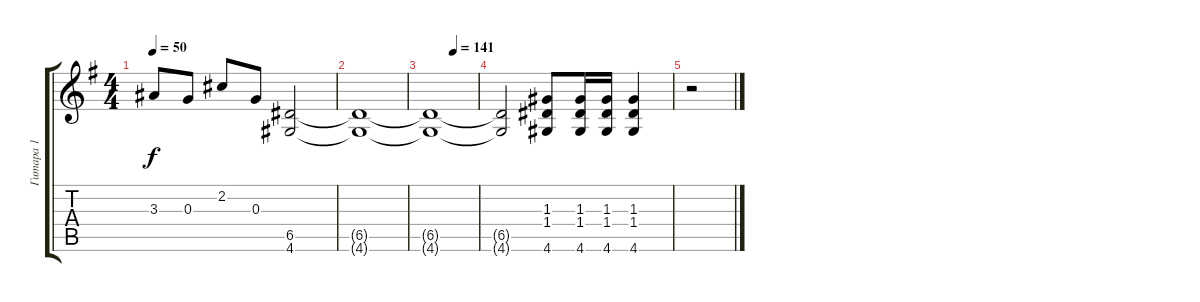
\track ("Гитара 1" "Гитара 1") {instrument distortionguitar}
\staff {score tabs}
\tuning (E4 B3 G3 D3 A2 E2) {hide}
\ts (4 4)
\tempo 50
\clef g2
\ks eminor
3.3.8{dy f} 0.3.8 2.2.8 0.3.8 (6.5 4.6).2{volume 13} |
(6.5{t} 4.6{t}).1 |
\tempo (141 0.5)
(6.5{t} 4.6{t}).1 |
(6.5{t} 4.6{t}).2 (1.3 1.4 4.6).8 (1.3 1.4 4.6).16 (1.3 1.4 4.6).16 (1.3 1.4 4.6).4 |
r.2
